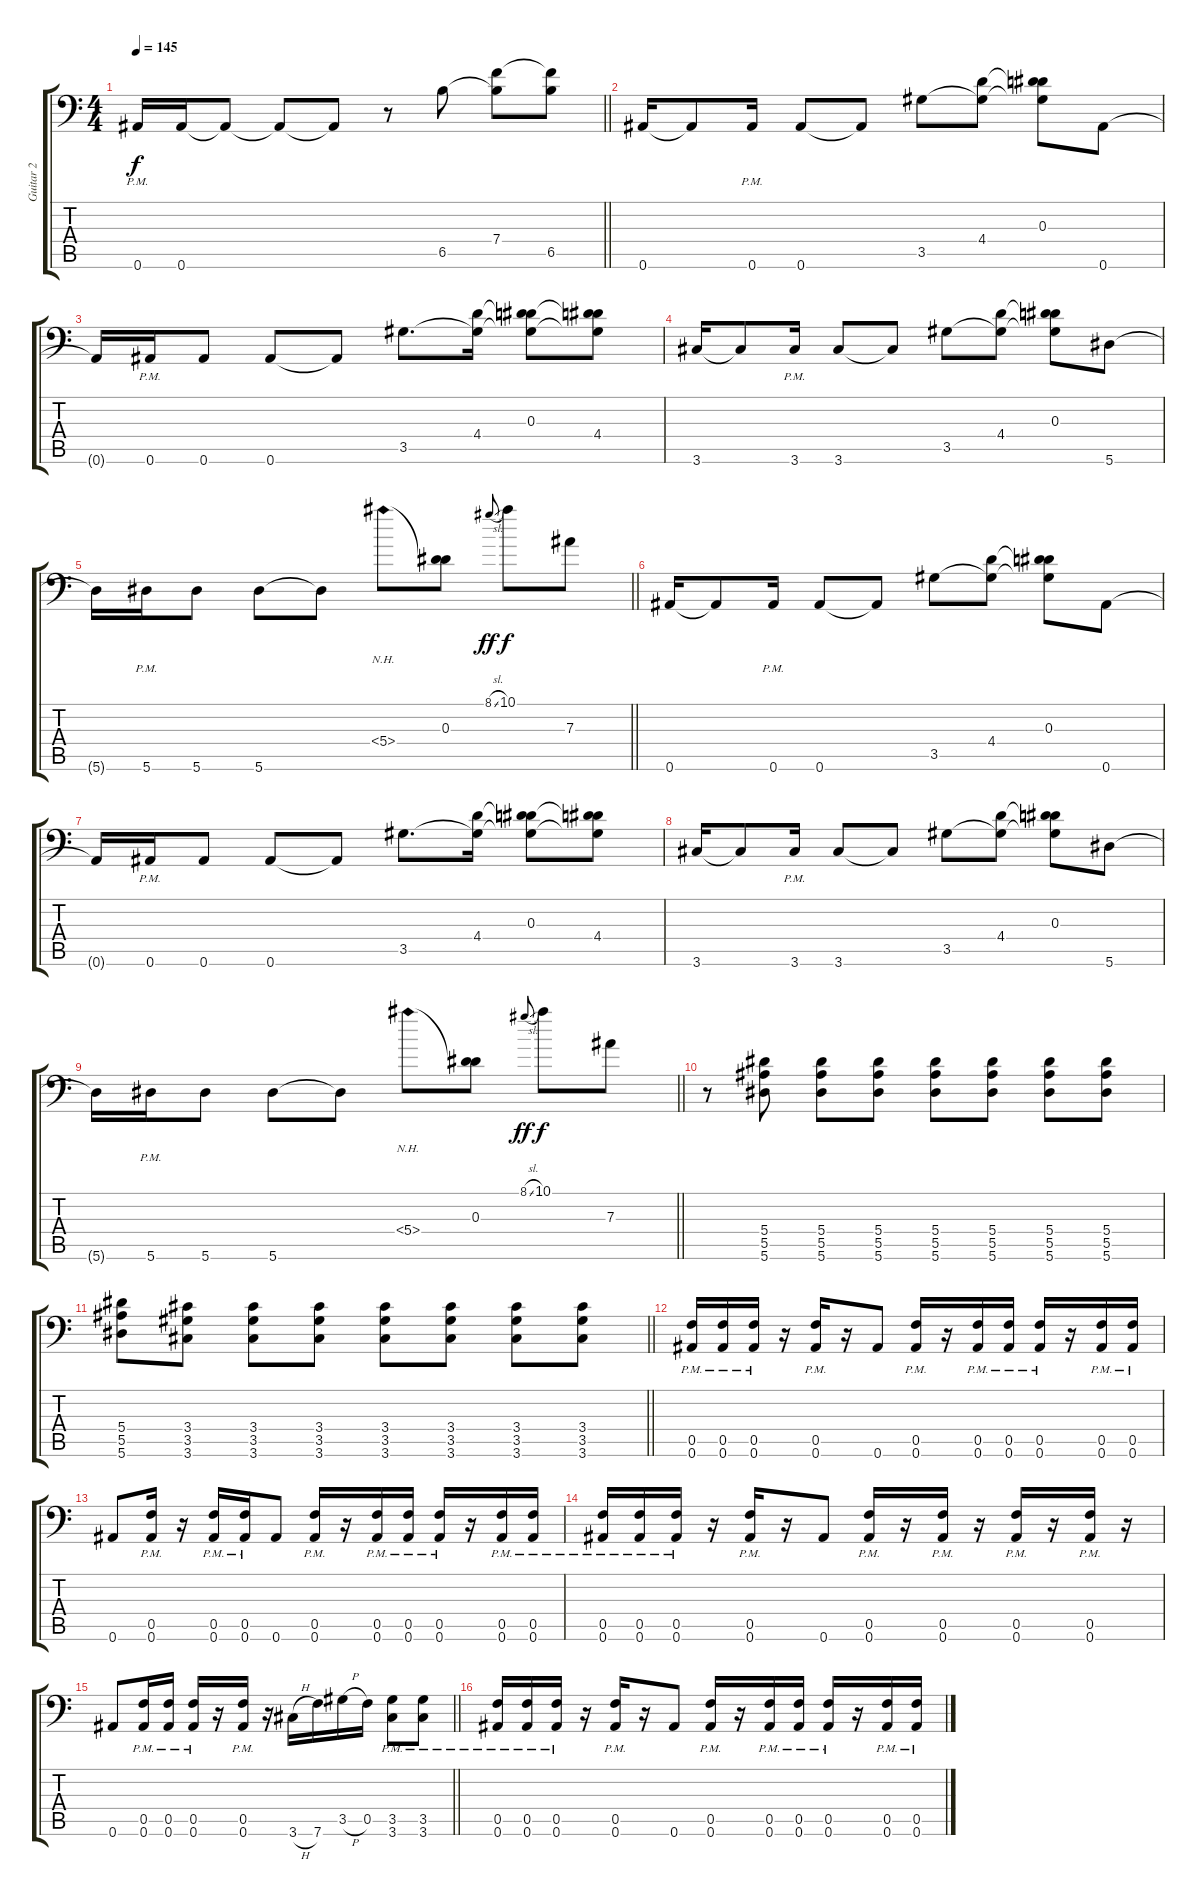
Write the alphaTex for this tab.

\track ("Guitar 2" "Guitar 2") {instrument distortionguitar}
\staff {score tabs}
\tuning (C4 G3 Eb3 Bb2 F2 Bb1) {hide}
\ts (4 4)
\tempo 145
\clef f4
\barLineRight lightlight
\ks c
0.6{pm}.16{dy f} 0.6.16 0.6{t}.8 0.6{t}.8 0.6{t}.8 r.8 6.5.8 (7.4 6.5{t}).8 (7.4{t} 6.5).8 |
0.6.16 0.6{t}.8 0.6{pm}.16 0.6.8 0.6{t}.8 3.5.8 (4.4 3.5{t}).8 (0.3 4.4{t} 3.5{t}).8 0.6.8 |
0.6{t}.16 0.6{pm}.16 0.6.8 0.6.8 0.6{t}.8 3.5.8{d} (4.4 3.5{t}).16 (0.3 4.4{t} 3.5{t}).8 (0.3{t} 4.4 3.5{t}).8 |
3.6.16 3.6{t}.8 3.6{pm}.16 3.6.8 3.6{t}.8 3.5.8 (4.4 3.5{t}).8 (0.3 4.4{t} 3.5{t}).8 5.6.8 |
\barLineRight lightlight
5.6{t}.16 5.6{pm}.16 5.6.8 5.6.8 5.6{t}.8 5.4{nh}.8 (0.3 5.4{t}).8 8.1{sl}.8{gr onbeat dy ff} 10.1.8{dy f} 7.3.8 |
0.6.16 0.6{t}.8 0.6{pm}.16 0.6.8 0.6{t}.8 3.5.8 (4.4 3.5{t}).8 (0.3 4.4{t} 3.5{t}).8 0.6.8 |
0.6{t}.16 0.6{pm}.16 0.6.8 0.6.8 0.6{t}.8 3.5.8{d} (4.4 3.5{t}).16 (0.3 4.4{t} 3.5{t}).8 (0.3{t} 4.4 3.5{t}).8 |
3.6.16 3.6{t}.8 3.6{pm}.16 3.6.8 3.6{t}.8 3.5.8 (4.4 3.5{t}).8 (0.3 4.4{t} 3.5{t}).8 5.6.8 |
\barLineRight lightlight
5.6{t}.16 5.6{pm}.16 5.6.8 5.6.8 5.6{t}.8 5.4{nh}.8 (0.3 5.4{t}).8 8.1{sl}.8{gr onbeat dy ff} 10.1.8{dy f} 7.3.8 |
r.8{balance 8} (5.4 5.5 5.6).8 (5.4 5.5 5.6).8 (5.4 5.5 5.6).8 (5.4 5.5 5.6).8 (5.4 5.5 5.6).8 (5.4 5.5 5.6).8 (5.4 5.5 5.6).8 |
\barLineRight lightlight
(5.4 5.5 5.6).8 (3.4 3.5 3.6).8 (3.4 3.5 3.6).8 (3.4 3.5 3.6).8 (3.4 3.5 3.6).8 (3.4 3.5 3.6).8 (3.4 3.5 3.6).8 (3.4 3.5 3.6).8 |
(0.5{pm} 0.6{pm}).16{balance 16} (0.5{pm} 0.6{pm}).16 (0.5{pm} 0.6{pm}).16 r.16 (0.5{pm} 0.6{pm}).16 r.16 0.6.8 (0.5{pm} 0.6{pm}).16 r.16 (0.5{pm} 0.6{pm}).16 (0.5{pm} 0.6{pm}).16 (0.5{pm} 0.6{pm}).16 r.16 (0.5{pm} 0.6{pm}).16 (0.5{pm} 0.6{pm}).16 |
0.6.8 (0.5{pm} 0.6{pm}).16 r.16 (0.5{pm} 0.6{pm}).16 (0.5{pm} 0.6{pm}).16 0.6.8 (0.5{pm} 0.6{pm}).16 r.16 (0.5{pm} 0.6{pm}).16 (0.5{pm} 0.6{pm}).16 (0.5{pm} 0.6{pm}).16 r.16 (0.5{pm} 0.6{pm}).16 (0.5{pm} 0.6{pm}).16 |
(0.5{pm} 0.6{pm}).16 (0.5{pm} 0.6{pm}).16 (0.5{pm} 0.6{pm}).16 r.16 (0.5{pm} 0.6{pm}).16 r.16 0.6.8 (0.5{pm} 0.6{pm}).16 r.16 (0.5{pm} 0.6{pm}).16 r.16 (0.5{pm} 0.6{pm}).16 r.16 (0.5{pm} 0.6{pm}).16 r.16 |
\barLineRight lightlight
0.6.8 (0.5{pm} 0.6{pm}).16 (0.5{pm} 0.6{pm}).16 (0.5{pm} 0.6{pm}).16 r.16 (0.5{pm} 0.6{pm}).16 r.16 3.6{h}.16 7.6.16 3.5{h}.16 0.5.16 (3.5{pm} 3.6{pm}).8 (3.5{pm} 3.6{pm}).8 |
(0.5{pm} 0.6{pm}).16 (0.5{pm} 0.6{pm}).16 (0.5{pm} 0.6{pm}).16 r.16 (0.5{pm} 0.6{pm}).16 r.16 0.6.8 (0.5{pm} 0.6{pm}).16 r.16 (0.5{pm} 0.6{pm}).16 (0.5{pm} 0.6{pm}).16 (0.5{pm} 0.6{pm}).16 r.16 (0.5{pm} 0.6{pm}).16 (0.5{pm} 0.6{pm}).16
